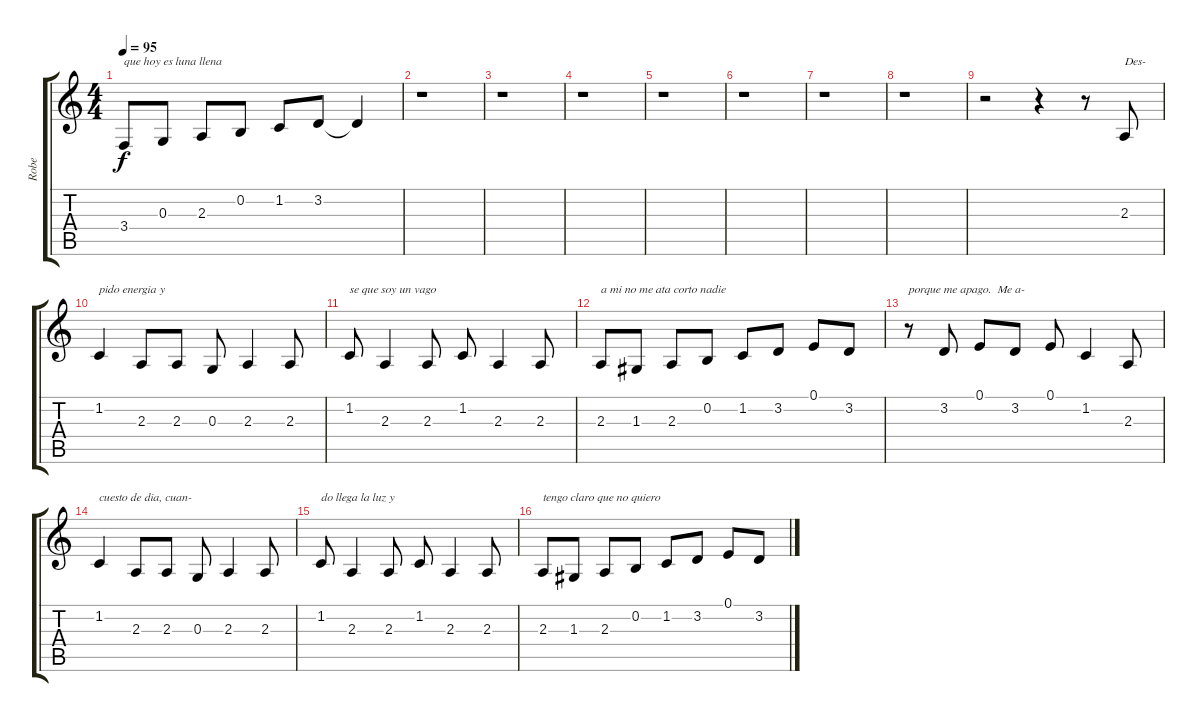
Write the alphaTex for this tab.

\track ("Robe" "Robe") {instrument voiceoohs}
\staff {score tabs}
\tuning (E4 B3 G3 D3 A2 E2) {hide}
\ts (4 4)
\tempo 95
\clef g2
\ks c
3.4.8{txt "que hoy es luna llena" dy f} 0.3.8 2.3.8 0.2.8 1.2.8 3.2.8 3.2{t}.4 |
r.1 |
r.1 |
r.1 |
r.1 |
r.1 |
r.1 |
r.1 |
r.2 r.4 r.8 2.3.8{txt "Des-"} |
1.2.4{txt "pido energia y"} 2.3.8 2.3.8 0.3.8 2.3.4 2.3.8 |
1.2.8{txt "se que soy un vago"} 2.3.4 2.3.8 1.2.8 2.3.4 2.3.8 |
2.3.8{txt "a mi no me ata corto nadie"} 1.3.8 2.3.8 0.2.8 1.2.8 3.2.8 0.1.8 3.2.8 |
r.8{txt "porque me apago.  Me a-"} 3.2.8 0.1.8 3.2.8 0.1.8 1.2.4 2.3.8 |
1.2.4{txt "cuesto de dia, cuan-"} 2.3.8 2.3.8 0.3.8 2.3.4 2.3.8 |
1.2.8{txt "do llega la luz y"} 2.3.4 2.3.8 1.2.8 2.3.4 2.3.8 |
2.3.8{txt "tengo claro que no quiero"} 1.3.8 2.3.8 0.2.8 1.2.8 3.2.8 0.1.8 3.2.8
